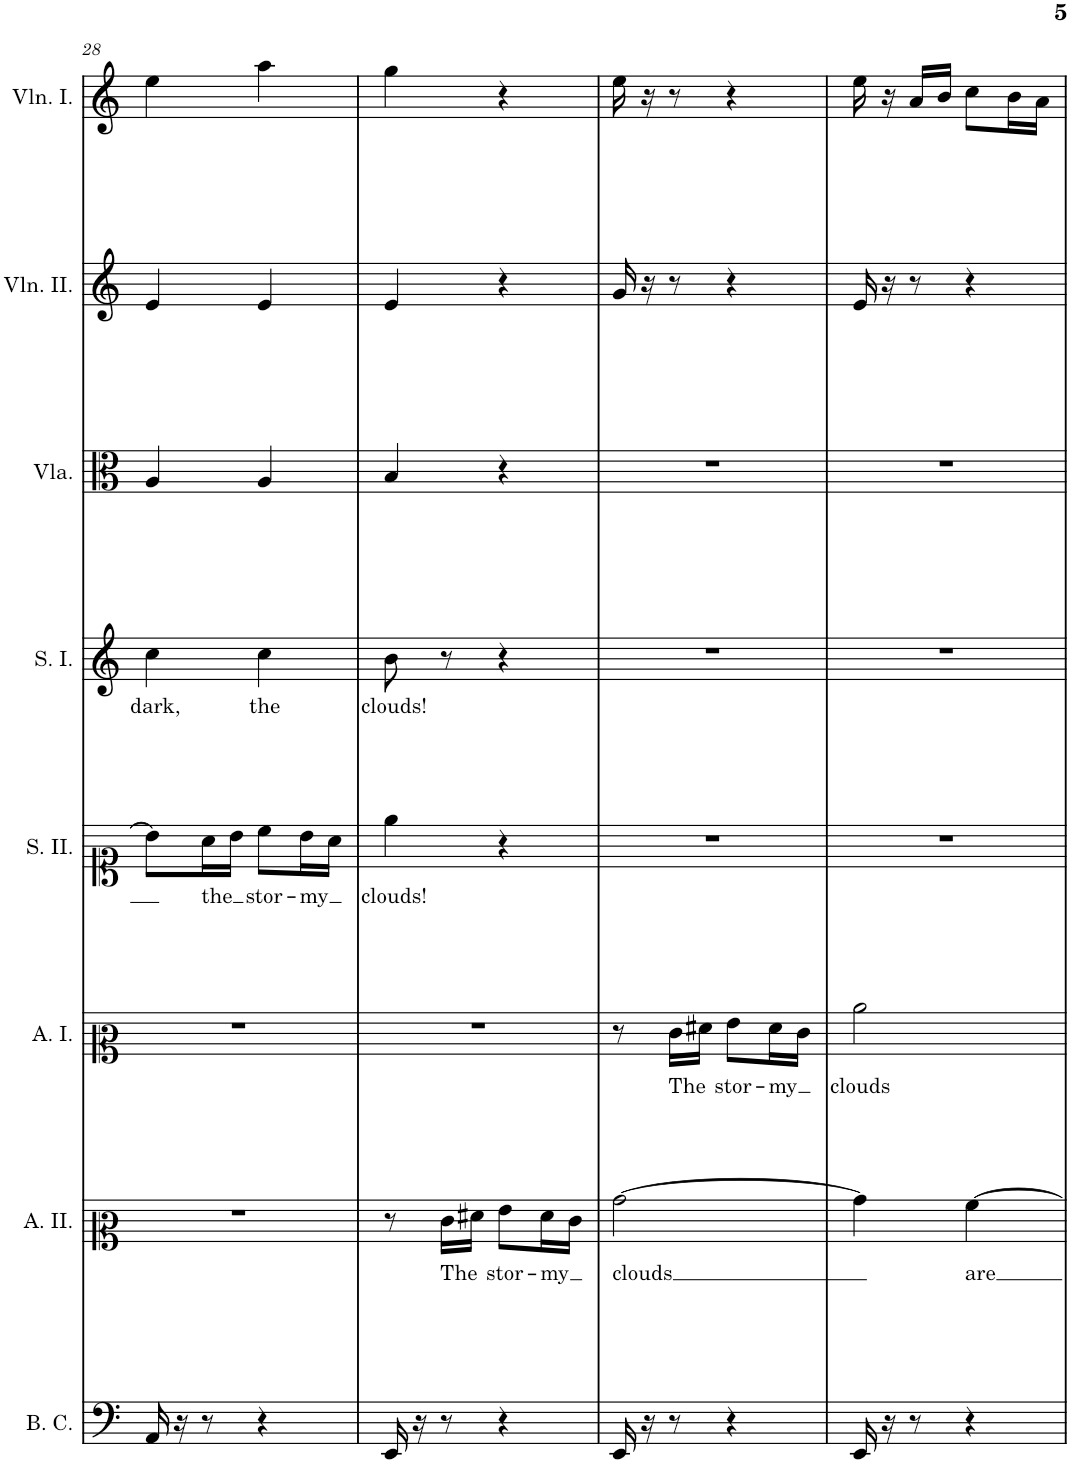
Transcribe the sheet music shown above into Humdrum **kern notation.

**kern	**kern	**text	**kern	**text	**kern	**text	**kern	**text	**kern	**kern	**kern
*part8	*part7	*part7	*part6	*part6	*part5	*part5	*part4	*part4	*part3	*part2	*part1
*staff8	*staff7	*staff7	*staff6	*staff6	*staff5	*staff5	*staff4	*staff4	*staff3	*staff2	*staff1
*I"Basso Continuo.	*I"Alto II.	*	*I"Alto I.	*	*I"Soprano II.	*	*I"Soprano I.	*	*I"Viola.	*I"Violino II.	*I"Violino I.
*I'B. C.	*I'A. II.	*	*I'A. I.	*	*I'S. II.	*	*I'S. I.	*	*I'Vla.	*I'Vln. II.	*I'Vln. I.
!!LO:PB:g=z
*clefF4	*clefC2	*	*clefC2	*	*clefC1	*	*clefG2	*	*clefC3	*clefG2	*clefG2
*k[]	*k[]	*	*k[]	*	*k[]	*	*k[]	*	*k[]	*k[]	*k[]
*M2/4	*M2/4	*	*M2/4	*	*M2/4	*	*M2/4	*	*M2/4	*M2/4	*M2/4
=28	=28	=28	=28	=28	=28	=28	=28	=28	=28	=28	=28
!	!	!	!	!	!	!	!	!LO:LY:b	!	!	!
16AA/	2r	.	2r	.	8b\L]	.	4cc\	dark,	4A/	4e/	4ee\
16r	.	.	.	.	.	.	.	.	.	.	.
!	!	!	!	!	!	!LO:LY:b	!	!	!	!	!
8r	.	.	.	.	16a\L	the	.	.	.	.	.
.	.	.	.	.	16b\JJ	.	.	.	.	.	.
!	!	!	!	!	!	!LO:LY:b	!	!LO:LY:b	!	!	!
4r	.	.	.	.	8cc\L	stor-	4cc\	the	4A/	4e/	4aa\
!	!	!	!	!	!	!LO:LY:b	!	!	!	!	!
.	.	.	.	.	16b\L	-my	.	.	.	.	.
.	.	.	.	.	16a\JJ	.	.	.	.	.	.
=29	=29	=29	=29	=29	=29	=29	=29	=29	=29	=29	=29
!	!	!	!	!	!	!LO:LY:b	!	!LO:LY:b	!	!	!
16EE/	8r	.	2r	.	4ee\	clouds!	8b\	clouds!	4B/	4e/	4gg\
16r	.	.	.	.	.	.	.	.	.	.	.
!	!	!LO:LY:b	!	!	!	!	!	!	!	!	!
8r	16e\LL	The	.	.	.	.	8r	.	.	.	.
.	16f#X\JJ	.	.	.	.	.	.	.	.	.	.
!	!	!LO:LY:b	!	!	!	!	!	!	!	!	!
4r	8g\L	stor-	.	.	4r	.	4r	.	4r	4r	4r
!	!	!LO:LY:b	!	!	!	!	!	!	!	!	!
.	16f#\L	-my	.	.	.	.	.	.	.	.	.
.	16e\JJ	.	.	.	.	.	.	.	.	.	.
=30	=30	=30	=30	=30	=30	=30	=30	=30	=30	=30	=30
!	!	!LO:LY:b	!	!	!	!	!	!	!	!	!
16EE/	[2b\	clouds	8r	.	2r	.	2r	.	2r	16g/	16ee\
16r	.	.	.	.	.	.	.	.	.	16r	16r
!	!	!	!	!LO:LY:b	!	!	!	!	!	!	!
8r	.	.	16e\LL	The	.	.	.	.	.	8r	8r
.	.	.	16f#X\JJ	.	.	.	.	.	.	.	.
!	!	!	!	!LO:LY:b	!	!	!	!	!	!	!
4r	.	.	8g\L	stor-	.	.	.	.	.	4r	4r
!	!	!	!	!LO:LY:b	!	!	!	!	!	!	!
.	.	.	16f#\L	-my	.	.	.	.	.	.	.
.	.	.	16e\JJ	.	.	.	.	.	.	.	.
=31	=31	=31	=31	=31	=31	=31	=31	=31	=31	=31	=31
!	!	!	!	!LO:LY:b	!	!	!	!	!	!	!
16EE/	4b\]	.	2cc\	clouds	2r	.	2r	.	2r	16e/	16ee\
16r	.	.	.	.	.	.	.	.	.	16r	16r
8r	.	.	.	.	.	.	.	.	.	8r	16a/LL
.	.	.	.	.	.	.	.	.	.	.	16b/JJ
!	!	!LO:LY:b	!	!	!	!	!	!	!	!	!
4r	[4a\	are	.	.	.	.	.	.	.	4r	8cc\L
.	.	.	.	.	.	.	.	.	.	.	16b\L
.	.	.	.	.	.	.	.	.	.	.	16a\JJ
=	=	=	=	=	=	=	=	=	=	=	=
*-	*-	*-	*-	*-	*-	*-	*-	*-	*-	*-	*-
